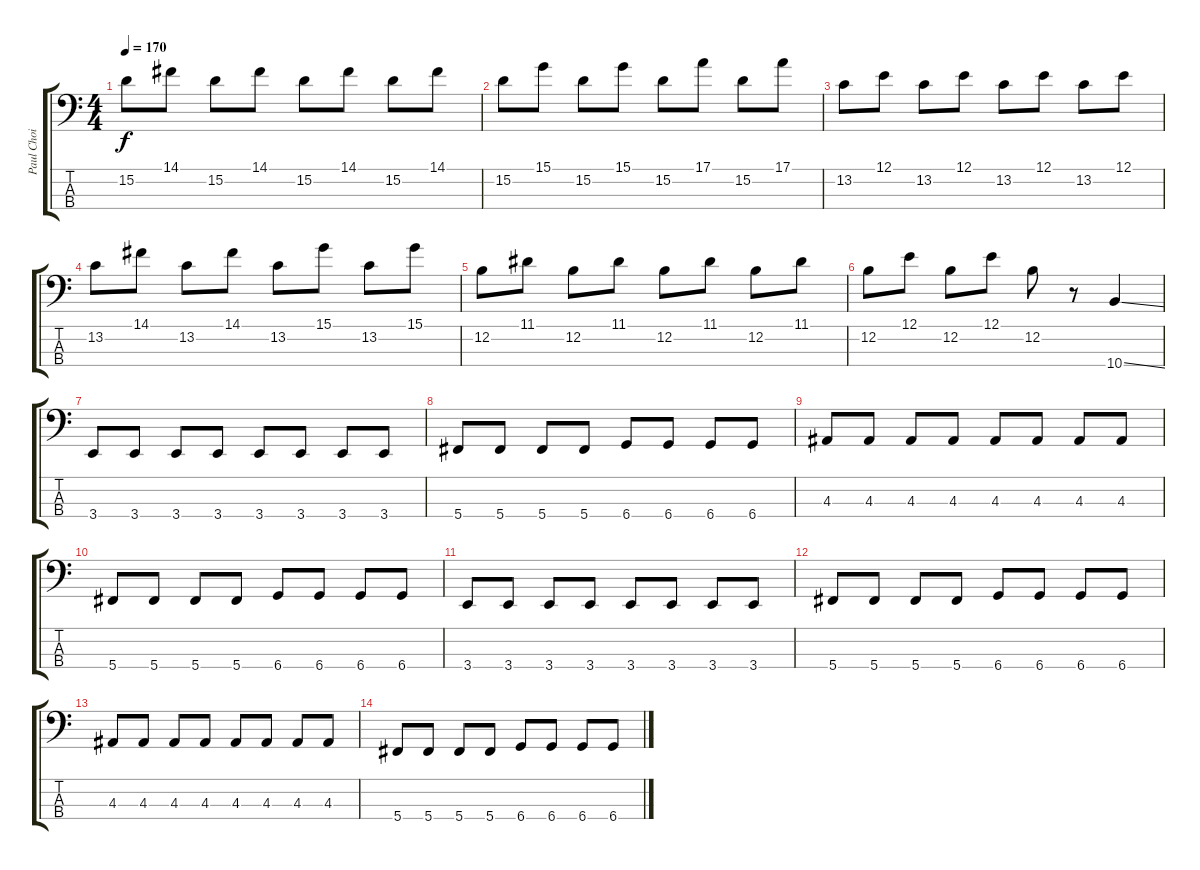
\track ("Paul Choi (Bass)" "Paul Choi ") {instrument electricbasspick}
\staff {score tabs}
\tuning (E2 B1 Gb1 Db1) {hide}
\ts (4 4)
\tempo 170
\clef f4
\ks c
15.2.8{dy f} 14.1.8 15.2.8 14.1.8 15.2.8 14.1.8 15.2.8 14.1.8 |
15.2.8 15.1.8 15.2.8 15.1.8 15.2.8 17.1.8 15.2.8 17.1.8 |
13.2.8 12.1.8 13.2.8 12.1.8 13.2.8 12.1.8 13.2.8 12.1.8 |
13.2.8 14.1.8 13.2.8 14.1.8 13.2.8 15.1.8 13.2.8 15.1.8 |
12.2.8 11.1.8 12.2.8 11.1.8 12.2.8 11.1.8 12.2.8 11.1.8 |
12.2.8 12.1.8 12.2.8 12.1.8 12.2.8 r.8 10.4{ss}.4 |
3.4.8 3.4.8 3.4.8 3.4.8 3.4.8 3.4.8 3.4.8 3.4.8 |
5.4.8 5.4.8 5.4.8 5.4.8 6.4.8 6.4.8 6.4.8 6.4.8 |
4.3.8 4.3.8 4.3.8 4.3.8 4.3.8 4.3.8 4.3.8 4.3.8 |
5.4.8 5.4.8 5.4.8 5.4.8 6.4.8 6.4.8 6.4.8 6.4.8 |
3.4.8 3.4.8 3.4.8 3.4.8 3.4.8 3.4.8 3.4.8 3.4.8 |
5.4.8 5.4.8 5.4.8 5.4.8 6.4.8 6.4.8 6.4.8 6.4.8 |
4.3.8 4.3.8 4.3.8 4.3.8 4.3.8 4.3.8 4.3.8 4.3.8 |
5.4.8 5.4.8 5.4.8 5.4.8 6.4.8 6.4.8 6.4.8 6.4.8
